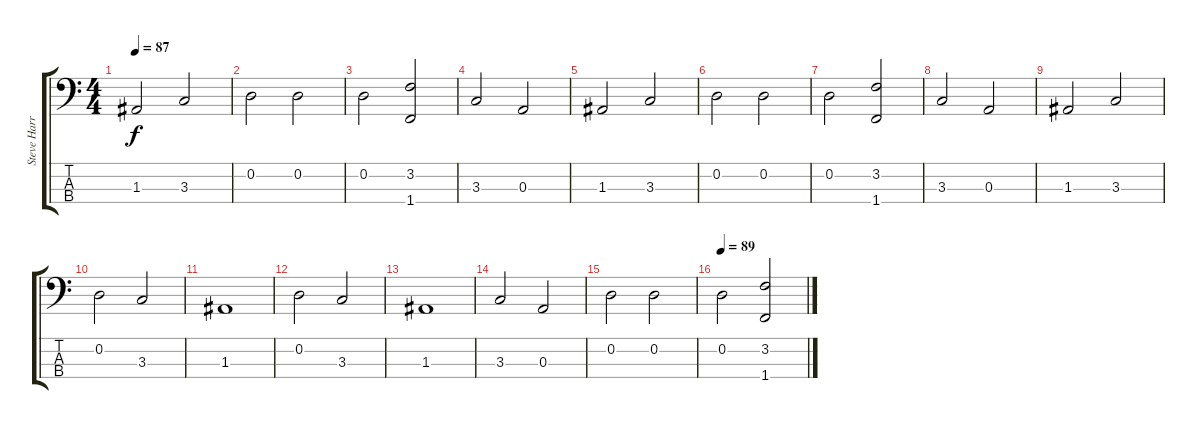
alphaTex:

\track ("Steve Harris" "Steve Harr") {instrument electricbassfinger}
\staff {score tabs}
\tuning (G2 D2 A1 E1) {hide}
\ts (4 4)
\tempo 87
\clef f4
\ks c
1.3.2{dy f} 3.3.2 |
0.2.2 0.2.2 |
0.2.2 (3.2 1.4).2 |
3.3.2 0.3.2 |
1.3.2 3.3.2 |
0.2.2 0.2.2 |
0.2.2 (3.2 1.4).2 |
3.3.2 0.3.2 |
1.3.2 3.3.2 |
0.2.2 3.3.2 |
1.3.1 |
0.2.2 3.3.2 |
1.3.1 |
3.3.2 0.3.2 |
0.2.2 0.2.2 |
\tempo 89
0.2.2 (3.2 1.4).2
